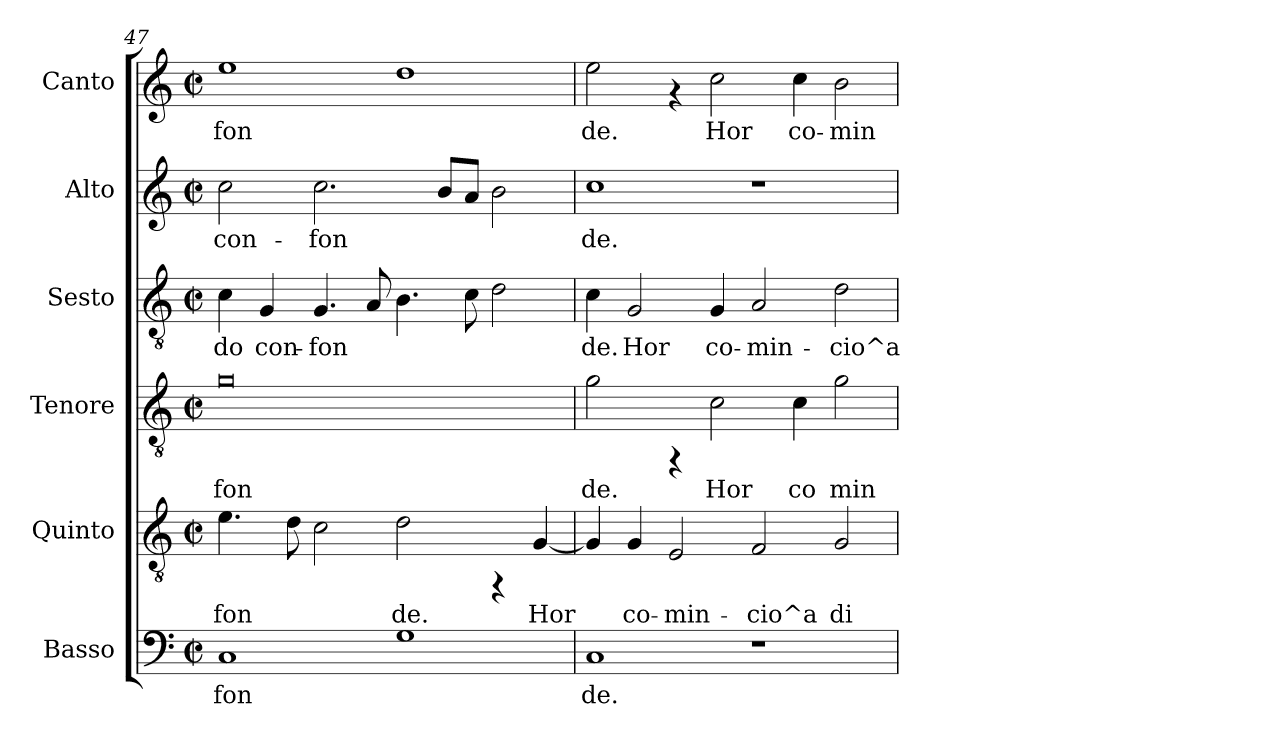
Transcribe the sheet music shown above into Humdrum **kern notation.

**kern	**text	**kern	**text	**kern	**text	**kern	**text	**kern	**text	**kern	**text
*part6	*part6	*part5	*part5	*part4	*part4	*part3	*part3	*part2	*part2	*part1	*part1
*staff6	*staff6	*staff5	*staff5	*staff4	*staff4	*staff3	*staff3	*staff2	*staff2	*staff1	*staff1
*I"Basso	*	*I"Quinto	*	*I"Tenore	*	*I"Sesto	*	*I"Alto	*	*I"Canto	*
*I'Basso	*	*I'Quinto	*	*I'Tenore	*	*I'Sesto	*	*I'Alto	*	*I'Canto	*
*clefF4	*	*clefGv2	*	*clefGv2	*	*clefGv2	*	*clefG2	*	*clefG2	*
*k[]	*	*k[]	*	*k[]	*	*k[]	*	*k[]	*	*k[]	*
*C:	*	*C:	*	*C:	*	*C:	*	*C:	*	*C:	*
*M2/2	*	*M2/2	*	*M2/2	*	*M2/2	*	*M2/2	*	*M2/2	*
*met(c|)	*	*met(c|)	*	*met(c|)	*	*met(c|)	*	*met(c|)	*	*met(c|)	*
=47	=47	=47	=47	=47	=47	=47	=47	=47	=47	=47	=47
!	!LO:LY:b:cj	!	!LO:LY:b:cj	!	!LO:LY:b:cj	!	!LO:LY:b:cj	!	!LO:LY:b:cj	!	!LO:LY:b:cj
1C	-fon-	4.e\	fon	0g	fon	4c\	-do	2cc\	con-	1ee	-fon-
!	!	!	!	!	!	!	!LO:LY:b:cj	!	!	!	!
.	.	.	.	.	.	4G/	con-	.	.	.	.
!	!	!	!LO:LY:b:cj	!	!	!	!	!	!	!	!
.	.	8d\	.	.	.	.	.	.	.	.	.
!	!	!	!LO:LY:b:cj	!	!	!	!LO:LY:b:cj	!	!LO:LY:b:cj	!	!
.	.	2c\	.	.	.	4.G/	-fon-	2.cc\	-fon-	.	.
!	!	!	!	!	!	!	!LO:LY:b:cj	!	!	!	!
.	.	.	.	.	.	8A/	--	.	.	.	.
!	!LO:LY:b:cj	!	!LO:LY:b:cj	!	!	!	!LO:LY:b:cj	!	!	!	!LO:LY:b:cj
1G	--	2d\	de.	.	.	4.B\	--	.	.	1dd	--
!	!	!	!	!	!	!	!	!	!LO:LY:b:cj	!	!
.	.	.	.	.	.	.	.	8b/L	--	.	.
!	!	!	!	!	!	!	!LO:LY:b:cj	!	!LO:LY:b:cj	!	!
.	.	.	.	.	.	8c\	--	8a/J	--	.	.
!	!	!	!	!	!	!	!LO:LY:b:cj	!	!LO:LY:b:cj	!	!
.	.	4rFF	.	.	.	2d\	--	2b\	--	.	.
!	!	!	!LO:LY:b:cj	!	!	!	!	!	!	!	!
.	.	[<4G/	Hor	.	.	.	.	.	.	.	.
!!LO:PB:g=z
=48	=48	=48	=48	=48	=48	=48	=48	=48	=48	=48	=48
!	!LO:LY:b:cj	!	!LO:LY:b:cj	!	!LO:LY:b:cj	!	!LO:LY:b:cj	!	!LO:LY:b:cj	!	!LO:LY:b:cj
1C	-de.	4G/]	.	2g\	de.	4c\	-de.	1cc	-de.	2ee\	-de.
!	!	!	!LO:LY:b:cj	!	!	!	!LO:LY:b:cj	!	!	!	!
.	.	4G/	co-	.	.	2G/	Hor	.	.	.	.
!	!	!	!LO:LY:b:cj	!	!	!	!	!	!	!	!
.	.	2E/	-min-	4rFF	.	.	.	.	.	4rf	.
!	!	!	!	!	!LO:LY:b:cj	!	!LO:LY:b:cj	!	!	!	!LO:LY:b:cj
.	.	.	.	2c\	Hor	4G/	co-	.	.	2cc\	Hor
!	!	!	!LO:LY:b:cj	!	!	!	!LO:LY:b:cj	!	!	!	!
1r	.	2F/	-cio^a	.	.	2A/	-min-	1r	.	.	.
!	!	!	!	!	!LO:LY:b:cj	!	!	!	!	!	!LO:LY:b:cj
.	.	.	.	4c\	co	.	.	.	.	4cc\	co-
!	!	!	!LO:LY:b:cj	!	!LO:LY:b:cj	!	!LO:LY:b:cj	!	!	!	!LO:LY:b:cj
.	.	2G/	di-	2g\	min	2d\	-cio^a	.	.	2b\	-min-
=	=	=	=	=	=	=	=	=	=	=	=
*-	*-	*-	*-	*-	*-	*-	*-	*-	*-	*-	*-
